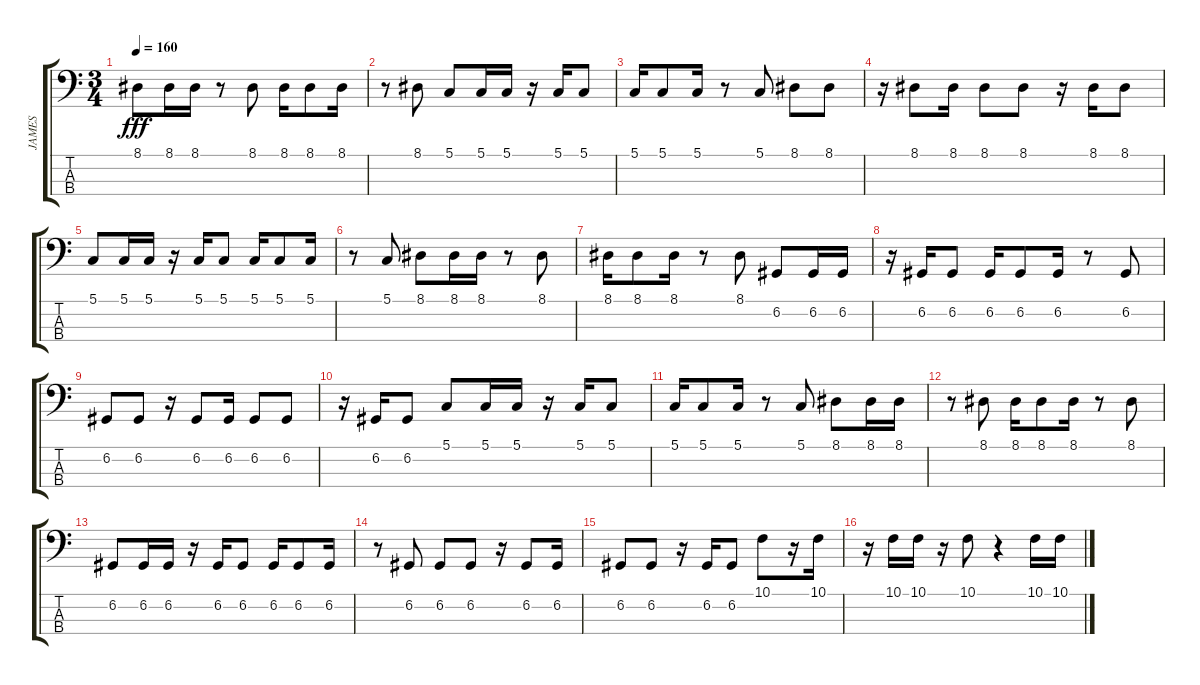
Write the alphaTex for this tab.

\track ("JAMES" "JAMES") {instrument distortionguitar}
\staff {score tabs}
\tuning (G1 D1 A0 E0) {hide}
\ts (3 4)
\tempo 160
\clef f4
\ks c
8.1.8{dy fff} 8.1.16 8.1.16 r.8 8.1.8 8.1.16 8.1.8 8.1.16 |
r.8 8.1.8 5.1.8 5.1.16 5.1.16 r.16 5.1.16 5.1.8 |
5.1.16 5.1.8 5.1.16 r.8 5.1.8 8.1.8 8.1.8 |
r.16 8.1.8 8.1.16 8.1.8 8.1.8 r.16 8.1.16 8.1.8 |
5.1.8 5.1.16 5.1.16 r.16 5.1.16 5.1.8 5.1.16 5.1.8 5.1.16 |
r.8 5.1.8 8.1.8 8.1.16 8.1.16 r.8 8.1.8 |
8.1.16 8.1.8 8.1.16 r.8 8.1.8 6.2.8 6.2.16 6.2.16 |
r.16 6.2.16 6.2.8 6.2.16 6.2.8 6.2.16 r.8 6.2.8 |
6.2.8 6.2.8 r.16 6.2.8 6.2.16 6.2.8 6.2.8 |
r.16 6.2.16 6.2.8 5.1.8 5.1.16 5.1.16 r.16 5.1.16 5.1.8 |
5.1.16 5.1.8 5.1.16 r.8 5.1.8 8.1.8 8.1.16 8.1.16 |
r.8 8.1.8 8.1.16 8.1.8 8.1.16 r.8 8.1.8 |
6.2.8 6.2.16 6.2.16 r.16 6.2.16 6.2.8 6.2.16 6.2.8 6.2.16 |
r.8 6.2.8 6.2.8 6.2.8 r.16 6.2.8 6.2.16 |
6.2.8 6.2.8 r.16 6.2.16 6.2.8 10.1.8 r.16 10.1.16 |
r.16 10.1.16 10.1.16 r.16 10.1.8 r.4 10.1.16 10.1.16
